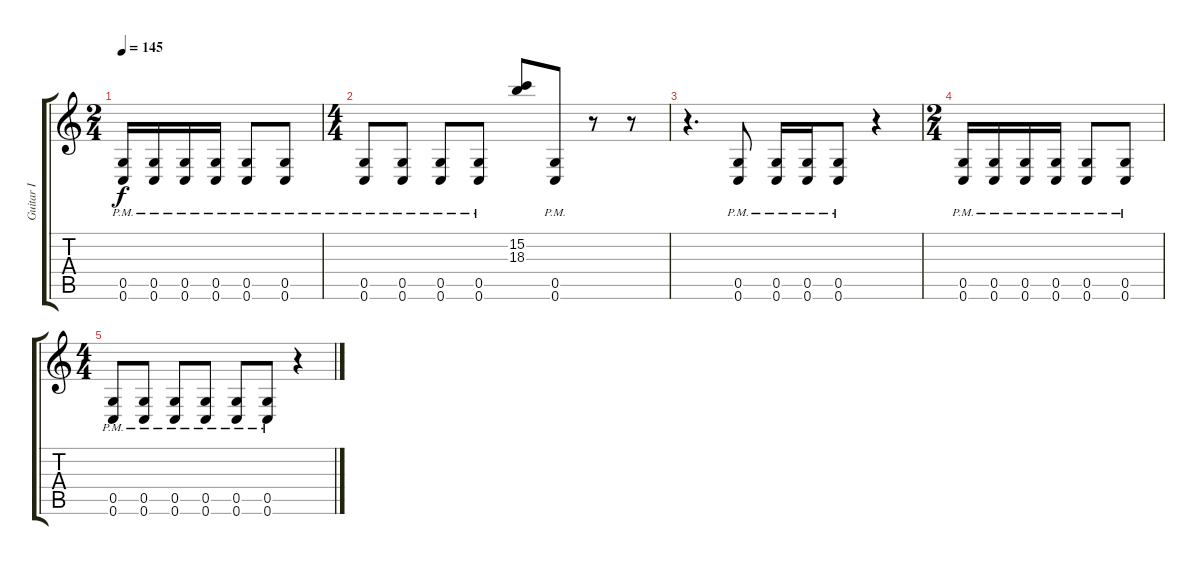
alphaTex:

\track ("Guitar I" "Guitar I") {instrument overdrivenguitar}
\staff {score tabs}
\tuning (D4 A3 F3 C3 G2 C2) {hide}
\ts (2 4)
\tempo 145
\clef g2
\ks c
(0.5 0.6{pm}).16{dy f} (0.5 0.6{pm}).16 (0.5 0.6{pm}).16 (0.5 0.6{pm}).16 (0.5 0.6{pm}).8 (0.5 0.6{pm}).8 |
\ts (4 4)
(0.5 0.6{pm}).8 (0.5 0.6{pm}).8 (0.5 0.6{pm}).8 (0.5 0.6{pm}).8 (15.2 18.3).8 (0.5 0.6{pm}).8 r.8 r.8 |
r.4{d} (0.5 0.6{pm}).8 (0.5 0.6{pm}).16 (0.5 0.6{pm}).16 (0.5 0.6{pm}).8 r.4 |
\ts (2 4)
(0.5 0.6{pm}).16 (0.5 0.6{pm}).16 (0.5 0.6{pm}).16 (0.5 0.6{pm}).16 (0.5 0.6{pm}).8 (0.5 0.6{pm}).8 |
\ts (4 4)
(0.5{pm} 0.6).8 (0.5{pm} 0.6).8 (0.5{pm} 0.6).8 (0.5{pm} 0.6).8 (0.5{pm} 0.6).8 (0.5{pm} 0.6).8 r.4
